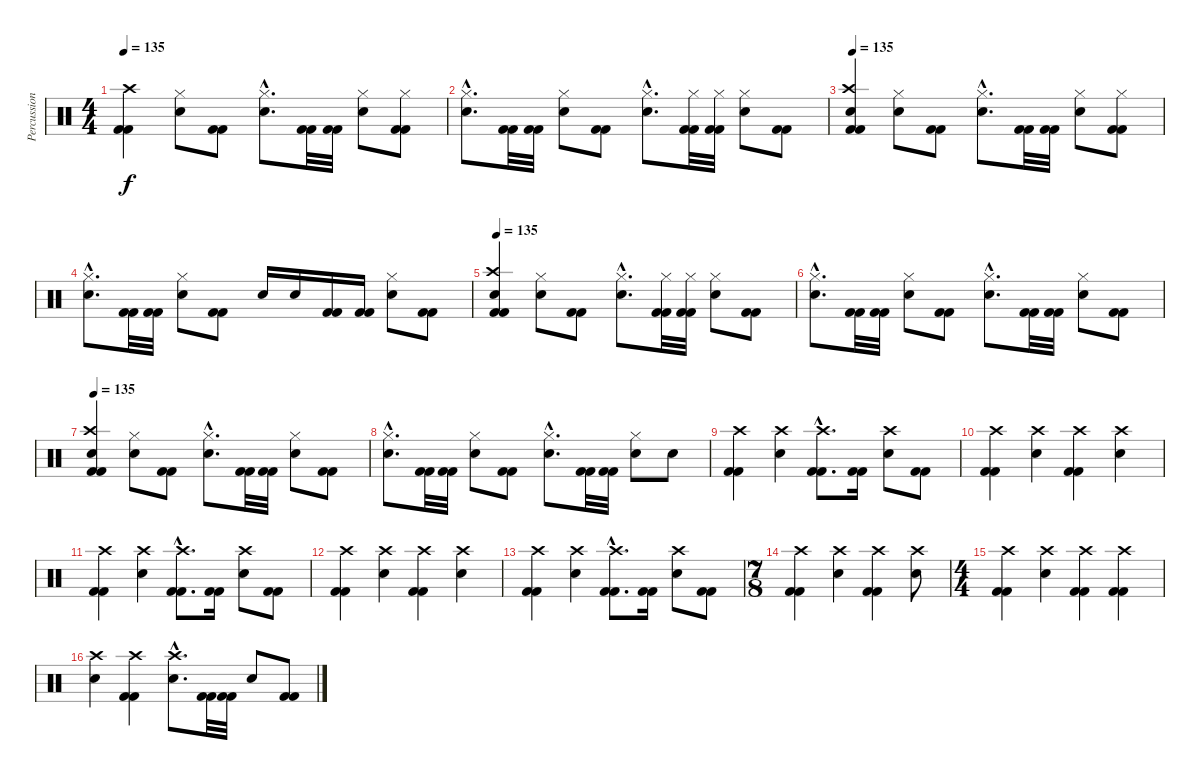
\track ("Percussions" "Percussion") {instrument percussion}
\staff {score}
\articulation defaults
\ts (4 4)
\tempo 135
\clef neutral
\ks c
("Kick (hit) 2" "Kick (hit) 2" "Crash high (hit)").4{dy f} ("Electric Snare (hit)" "Hi-Hat (closed)").8 ("Kick (hit) 2" "Kick (hit) 2").8 ("Electric Snare (hit)"{hac} "Hi-Hat (closed)"{hac}).8{d} ("Kick (hit) 2" "Kick (hit) 2").32 ("Kick (hit) 2" "Kick (hit) 2").32 ("Electric Snare (hit)" "Hi-Hat (closed)").8 ("Kick (hit) 2" "Kick (hit) 2" "Hi-Hat (closed)").8 |
("Electric Snare (hit)"{hac} "Hi-Hat (closed)"{hac}).8{d} ("Kick (hit) 2" "Kick (hit) 2").32 ("Kick (hit) 2" "Kick (hit) 2").32 ("Electric Snare (hit)" "Hi-Hat (closed)").8 ("Kick (hit) 2" "Kick (hit) 2").8 ("Electric Snare (hit)"{hac} "Hi-Hat (closed)"{hac}).8{d} ("Kick (hit) 2" "Kick (hit) 2" "Hi-Hat (closed)").32 ("Kick (hit) 2" "Kick (hit) 2" "Hi-Hat (closed)").32 ("Electric Snare (hit)" "Hi-Hat (closed)").8 ("Kick (hit) 2" "Kick (hit) 2").8 |
\tempo 135
("Kick (hit) 2" "Kick (hit) 2" "Electric Snare (hit)" "Crash high (hit)").4 ("Electric Snare (hit)" "Hi-Hat (closed)").8 ("Kick (hit) 2" "Kick (hit) 2").8 ("Electric Snare (hit)"{hac} "Hi-Hat (closed)"{hac}).8{d} ("Kick (hit) 2" "Kick (hit) 2").32 ("Kick (hit) 2" "Kick (hit) 2").32 ("Electric Snare (hit)" "Hi-Hat (closed)").8 ("Kick (hit) 2" "Kick (hit) 2" "Hi-Hat (closed)").8 |
("Electric Snare (hit)"{hac} "Hi-Hat (closed)"{hac}).8{d} ("Kick (hit) 2" "Kick (hit) 2").32 ("Kick (hit) 2" "Kick (hit) 2").32 ("Electric Snare (hit)" "Hi-Hat (closed)").8 ("Kick (hit) 2" "Kick (hit) 2").8 "Electric Snare (hit)".16 "Electric Snare (hit)".16 ("Kick (hit) 2" "Kick (hit) 2").16 ("Kick (hit) 2" "Kick (hit) 2").16 ("Electric Snare (hit)" "Hi-Hat (closed)").8 ("Kick (hit) 2" "Kick (hit) 2").8 |
\tempo 135
("Kick (hit) 2" "Kick (hit) 2" "Electric Snare (hit)" "Crash high (hit)").4 ("Electric Snare (hit)" "Hi-Hat (closed)").8 ("Kick (hit) 2" "Kick (hit) 2").8 ("Electric Snare (hit)"{hac} "Hi-Hat (closed)"{hac}).8{d} ("Kick (hit) 2" "Kick (hit) 2" "Hi-Hat (closed)").32 ("Kick (hit) 2" "Kick (hit) 2" "Hi-Hat (closed)").32 ("Electric Snare (hit)" "Hi-Hat (closed)").8 ("Kick (hit) 2" "Kick (hit) 2").8 |
("Electric Snare (hit)"{hac} "Hi-Hat (closed)"{hac}).8{d} ("Kick (hit) 2" "Kick (hit) 2").32 ("Kick (hit) 2" "Kick (hit) 2").32 ("Electric Snare (hit)" "Hi-Hat (closed)").8 ("Kick (hit) 2" "Kick (hit) 2").8 ("Electric Snare (hit)"{hac} "Hi-Hat (closed)"{hac}).8{d} ("Kick (hit) 2" "Kick (hit) 2").32 ("Kick (hit) 2" "Kick (hit) 2").32 ("Electric Snare (hit)" "Hi-Hat (closed)").8 ("Kick (hit) 2" "Kick (hit) 2").8 |
\tempo 135
("Kick (hit) 2" "Kick (hit) 2" "Electric Snare (hit)" "Crash high (hit)").4 ("Electric Snare (hit)" "Hi-Hat (closed)").8 ("Kick (hit) 2" "Kick (hit) 2").8 ("Electric Snare (hit)"{hac} "Hi-Hat (closed)"{hac}).8{d} ("Kick (hit) 2" "Kick (hit) 2").32 ("Kick (hit) 2" "Kick (hit) 2").32 ("Electric Snare (hit)" "Hi-Hat (closed)").8 ("Kick (hit) 2" "Kick (hit) 2").8 |
("Electric Snare (hit)"{hac} "Hi-Hat (closed)"{hac}).8{d} ("Kick (hit) 2" "Kick (hit) 2").32 ("Kick (hit) 2" "Kick (hit) 2").32 ("Electric Snare (hit)" "Hi-Hat (closed)").8 ("Kick (hit) 2" "Kick (hit) 2").8 ("Electric Snare (hit)"{hac} "Hi-Hat (closed)"{hac}).8{d} ("Kick (hit) 2" "Kick (hit) 2").32 ("Kick (hit) 2" "Kick (hit) 2").32 ("Electric Snare (hit)" "Hi-Hat (closed)").8 "Electric Snare (hit)".8 |
("Kick (hit) 2" "Kick (hit) 2" "Crash high (hit)").4 ("Electric Snare (hit)" "Crash high (hit)").4 ("Kick (hit) 2"{hac} "Kick (hit) 2"{hac} "Crash high (hit)"{hac}).8{d} ("Kick (hit) 2" "Kick (hit) 2").16 ("Electric Snare (hit)" "Crash high (hit)").8 ("Kick (hit) 2" "Kick (hit) 2").8 |
("Kick (hit) 2" "Kick (hit) 2" "Crash high (hit)").4 ("Electric Snare (hit)" "Crash high (hit)").4 ("Kick (hit) 2" "Kick (hit) 2" "Crash high (hit)").4 ("Electric Snare (hit)" "Crash high (hit)").4 |
("Kick (hit) 2" "Kick (hit) 2" "Crash high (hit)").4 ("Electric Snare (hit)" "Crash high (hit)").4 ("Kick (hit) 2"{hac} "Kick (hit) 2"{hac} "Crash high (hit)"{hac}).8{d} ("Kick (hit) 2" "Kick (hit) 2").16 ("Electric Snare (hit)" "Crash high (hit)").8 ("Kick (hit) 2" "Kick (hit) 2").8 |
("Kick (hit) 2" "Kick (hit) 2" "Crash high (hit)").4 ("Electric Snare (hit)" "Crash high (hit)").4 ("Kick (hit) 2" "Kick (hit) 2" "Crash high (hit)").4 ("Electric Snare (hit)" "Crash high (hit)").4 |
("Kick (hit) 2" "Kick (hit) 2" "Crash high (hit)").4 ("Electric Snare (hit)" "Crash high (hit)").4 ("Kick (hit) 2"{hac} "Kick (hit) 2"{hac} "Crash high (hit)"{hac}).8{d} ("Kick (hit) 2" "Kick (hit) 2").16 ("Electric Snare (hit)" "Crash high (hit)").8 ("Kick (hit) 2" "Kick (hit) 2").8 |
\ts (7 8)
("Kick (hit) 2" "Kick (hit) 2" "Crash high (hit)").4 ("Electric Snare (hit)" "Crash high (hit)").4 ("Kick (hit) 2" "Kick (hit) 2" "Crash high (hit)").4 ("Electric Snare (hit)" "Crash high (hit)").8 |
\ts (4 4)
("Kick (hit) 2" "Kick (hit) 2" "Crash high (hit)").4 ("Electric Snare (hit)" "Crash high (hit)").4 ("Kick (hit) 2" "Kick (hit) 2" "Crash high (hit)").4 ("Kick (hit) 2" "Kick (hit) 2" "Crash high (hit)").4 |
("Electric Snare (hit)" "Crash high (hit)").4 ("Kick (hit) 2" "Kick (hit) 2" "Crash high (hit)").4 ("Electric Snare (hit)"{hac} "Crash high (hit)"{hac}).8{d} ("Kick (hit) 2" "Kick (hit) 2").32 ("Kick (hit) 2" "Kick (hit) 2").32 "Electric Snare (hit)".8 ("Kick (hit) 2" "Kick (hit) 2").8
